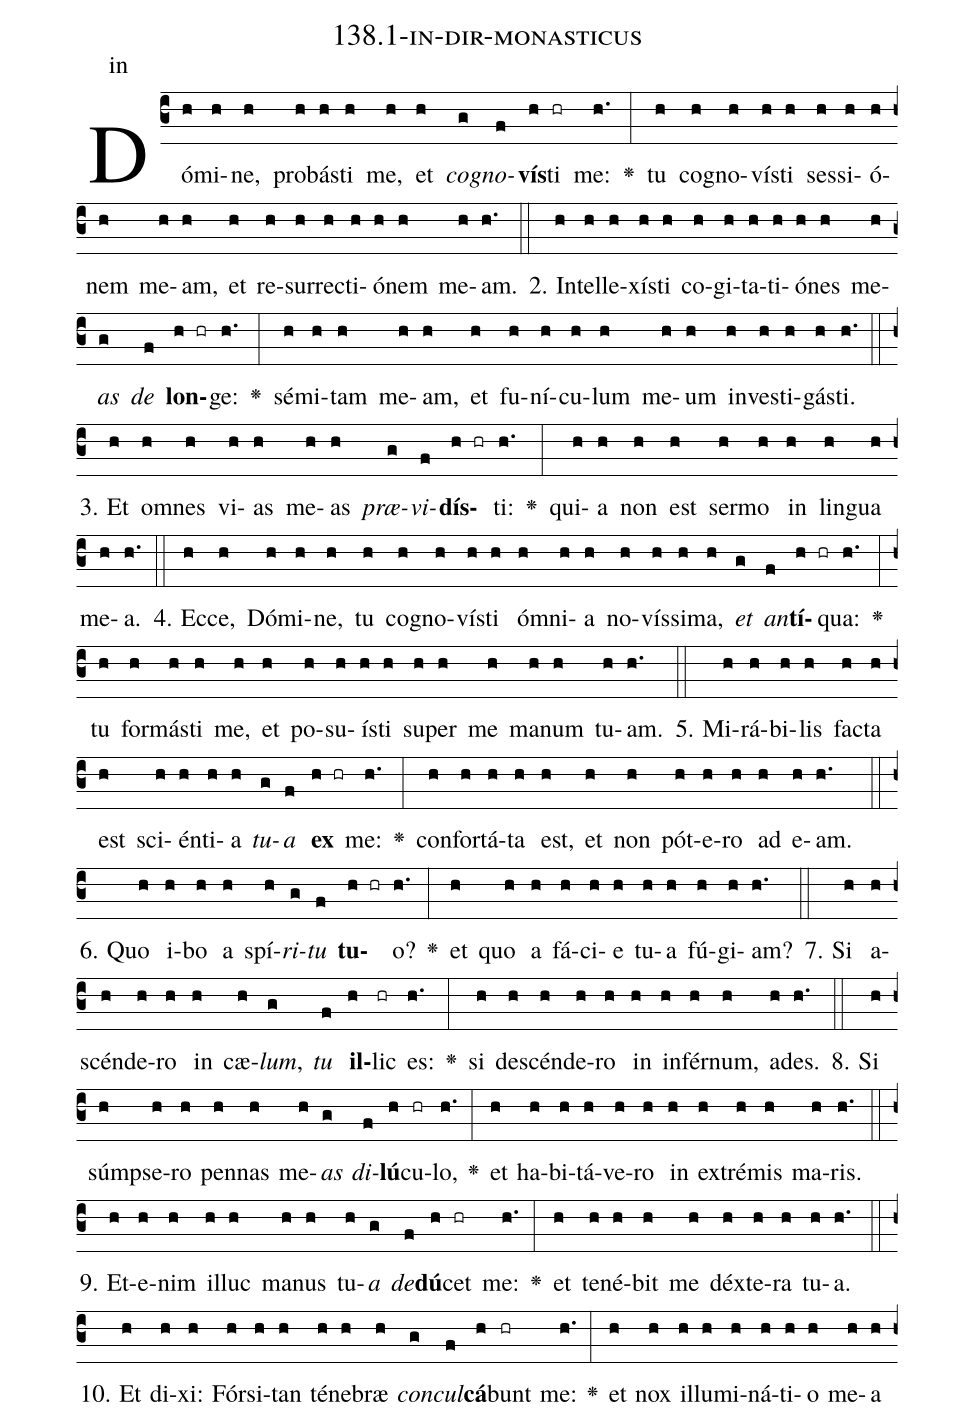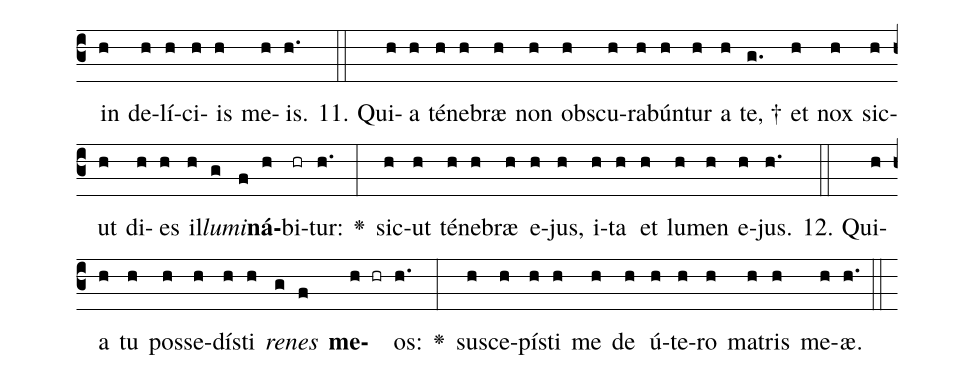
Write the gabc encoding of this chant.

name: 138.1-in-dir-monasticus;
annotation: in;
%%
(c3)Dó(h)mi(h)ne,(h) pro(h)bás(h)ti(h) me,(h) et(h) <i>co</i>(g)<i>gno</i>(f)<b>vís</b>(h)ti(hr) me:(h.) <v>\greheightstar</v>(:) tu(h) co(h)gno(h)vís(h)ti(h) ses(h)si(h)ó(h)nem(h) me(h)am,(h) et(h) re(h)sur(h)rec(h)ti(h)ó(h)nem(h) me(h)am.(h.) (::)
2. In(h)tel(h)le(h)xís(h)ti(h) co(h)gi(h)ta(h)ti(h)ó(h)nes(h) me(h)<i>as</i>(g) <i>de</i>(f) <b>lon</b>(h hr)ge:(h.) <v>\greheightstar</v>(:) sé(h)mi(h)tam(h) me(h)am,(h) et(h) fu(h)ní(h)cu(h)lum(h) me(h)um(h) in(h)ves(h)ti(h)gás(h)ti.(h.) (::)
3. Et(h) om(h)nes(h) vi(h)as(h) me(h)as(h) <i>præ</i>(g)<i>vi</i>(f)<b>dís</b>(h hr)ti:(h.) <v>\greheightstar</v>(:) qui(h)a(h) non(h) est(h) ser(h)mo(h) in(h) lin(h)gua(h) me(h)a.(h.) (::)
4. Ec(h)ce,(h) Dó(h)mi(h)ne,(h) tu(h) co(h)gno(h)vís(h)ti(h) óm(h)ni(h)a(h) no(h)vís(h)si(h)ma,(h) <i>et</i>(g) <i>an</i>(f)<b>tí</b>(h hr)qua:(h.) <v>\greheightstar</v>(:) tu(h) for(h)más(h)ti(h) me,(h) et(h) po(h)su(h)ís(h)ti(h) su(h)per(h) me(h) ma(h)num(h) tu(h)am.(h.) (::)
5. Mi(h)rá(h)bi(h)lis(h) fac(h)ta(h) est(h) sci(h)én(h)ti(h)a(h) <i>tu</i>(g)<i>a</i>(f) <b>ex</b>(h hr) me:(h.) <v>\greheightstar</v>(:) con(h)for(h)tá(h)ta(h) est,(h) et(h) non(h) pót(h)e(h)ro(h) ad(h) e(h)am.(h.) (::)
6. Quo(h) i(h)bo(h) a(h) spí(h)<i>ri</i>(g)<i>tu</i>(f) <b>tu</b>(h hr)o?(h.) <v>\greheightstar</v>(:) et(h) quo(h) a(h) fá(h)ci(h)e(h) tu(h)a(h) fú(h)gi(h)am?(h.) (::)
7. Si(h) a(h)scén(h)de(h)ro(h) in(h) cæ(h)<i>lum</i>,(g) <i>tu</i>(f) <b>il</b>(h)lic(hr) es:(h.) <v>\greheightstar</v>(:) si(h) de(h)scén(h)de(h)ro(h) in(h) in(h)fér(h)num,(h) ad(h)es.(h.) (::)
8. Si(h) súmp(h)se(h)ro(h) pen(h)nas(h) me(h)<i>as</i>(g) <i>di</i>(f)<b>lú</b>(h)cu(hr)lo,(h.) <v>\greheightstar</v>(:) et(h) ha(h)bi(h)tá(h)ve(h)ro(h) in(h) ex(h)tré(h)mis(h) ma(h)ris.(h.) (::)
9. Et(h)e(h)nim(h) il(h)luc(h) ma(h)nus(h) tu(h)<i>a</i>(g) <i>de</i>(f)<b>dú</b>(h)cet(hr) me:(h.) <v>\greheightstar</v>(:) et(h) te(h)né(h)bit(h) me(h) déx(h)te(h)ra(h) tu(h)a.(h.) (::)
10. Et(h) di(h)xi:(h) Fór(h)si(h)tan(h) té(h)ne(h)bræ(h) <i>con</i>(g)<i>cul</i>(f)<b>cá</b>(h)bunt(hr) me:(h.) <v>\greheightstar</v>(:) et(h) nox(h) il(h)lu(h)mi(h)ná(h)ti(h)o(h) me(h)a(h) in(h) de(h)lí(h)ci(h)is(h) me(h)is.(h.) (::)
11. Qui(h)a(h) té(h)ne(h)bræ(h) non(h) obs(h)cu(h)ra(h)bún(h)tur(h) a(h) te, †(g.) et(h) nox(h) sic(h)ut(h) di(h)es(h) il(h)<i>lu</i>(g)<i>mi</i>(f)<b>ná</b>(h)bi(hr)tur:(h.) <v>\greheightstar</v>(:) sic(h)ut(h) té(h)ne(h)bræ(h) e(h)jus,(h) i(h)ta(h) et(h) lu(h)men(h) e(h)jus.(h.) (::)
12. Qui(h)a(h) tu(h) pos(h)se(h)dís(h)ti(h) <i>re</i>(g)<i>nes</i>(f) <b>me</b>(h hr)os:(h.) <v>\greheightstar</v>(:) su(h)sce(h)pís(h)ti(h) me(h) de(h) ú(h)te(h)ro(h) ma(h)tris(h) me(h)æ.(h.) (::)
